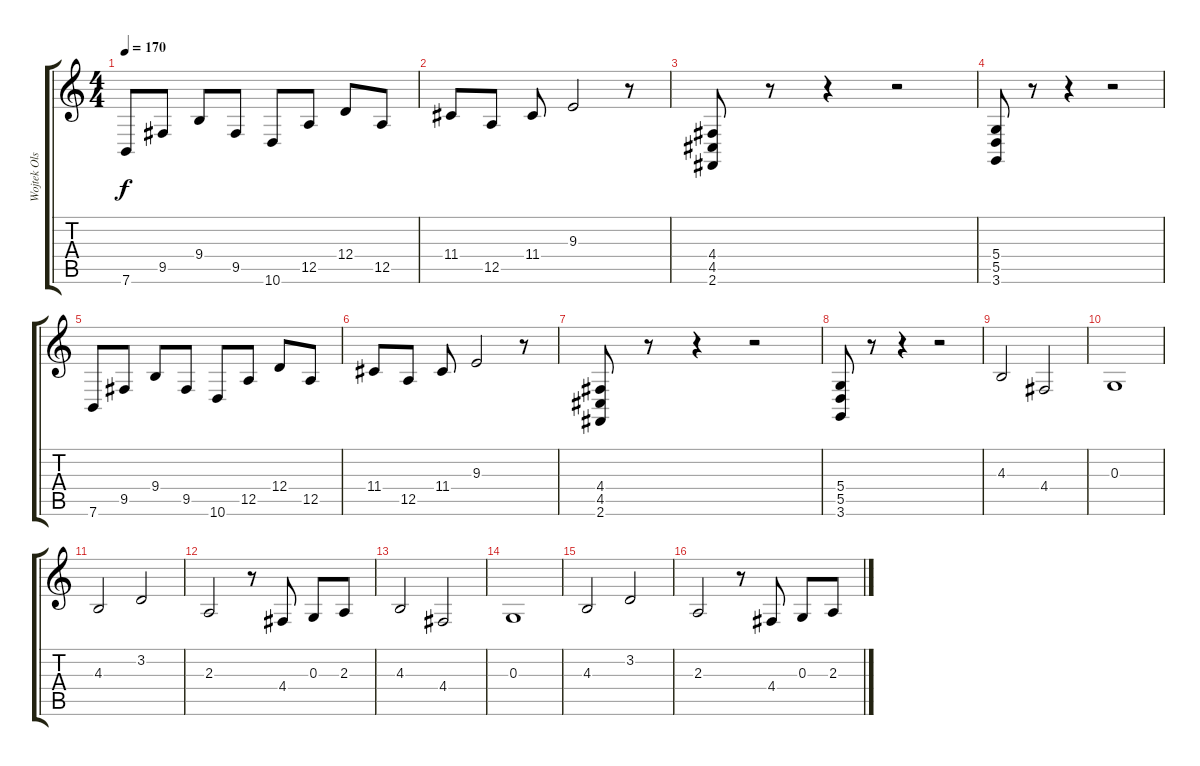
\track ("Wojtek Olszak" "Wojtek Ols") {instrument acousticgrandpiano}
\staff {score tabs}
\tuning (E4 B3 G3 D3 A2 E2) {hide}
\ts (4 4)
\tempo 170
\clef g2
\ks c
7.6.8{dy f} 9.5.8 9.4.8 9.5.8 10.6.8 12.5.8 12.4.8 12.5.8 |
11.4.8 12.5.8 11.4.8 9.3.2 r.8 |
(4.4 4.5 2.6).8 r.8 r.4 r.2 |
(5.4 5.5 3.6).8 r.8 r.4 r.2 |
7.6.8 9.5.8 9.4.8 9.5.8 10.6.8 12.5.8 12.4.8 12.5.8 |
11.4.8 12.5.8 11.4.8 9.3.2 r.8 |
(4.4 4.5 2.6).8 r.8 r.4 r.2 |
(5.4 5.5 3.6).8 r.8 r.4 r.2 |
4.3.2 4.4.2 |
0.3.1 |
4.3.2 3.2.2 |
2.3.2 r.8 4.4.8 0.3.8 2.3.8 |
4.3.2 4.4.2 |
0.3.1 |
4.3.2 3.2.2 |
2.3.2 r.8 4.4.8 0.3.8 2.3.8
